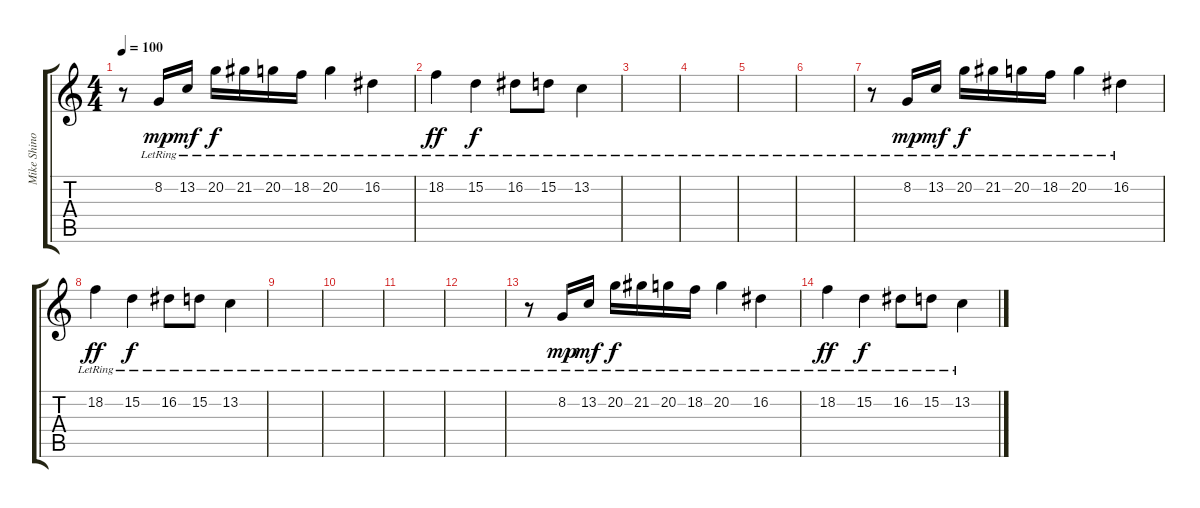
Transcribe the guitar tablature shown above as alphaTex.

\track ("Mike Shinoda - Piano (right hand)" "Mike Shino") {instrument acousticgrandpiano}
\staff {score tabs}
\tuning (Ab4 B3 G3 D3 A2 E2) {hide}
\ts (4 4)
\tempo 100
\clef g2
\ks c
r.8{dy f} 8.2{lr}.16{dy mp} 13.2{lr}.16{dy mf} 20.2{lr}.16{dy f} 21.2{lr}.16 20.2{lr}.16 18.2{lr}.16 20.2{lr}.4 16.2{lr}.4 |
18.2{lr}.4{dy ff} 15.2{lr}.4{dy f} 16.2{lr}.8 15.2{lr}.8 13.2{lr}.4 |
|
|
|
|
r.8 8.2{lr}.16{dy mp} 13.2{lr}.16{dy mf} 20.2{lr}.16{dy f} 21.2{lr}.16 20.2{lr}.16 18.2{lr}.16 20.2{lr}.4 16.2{lr}.4 |
18.2{lr}.4{dy ff} 15.2{lr}.4{dy f} 16.2{lr}.8 15.2{lr}.8 13.2{lr}.4 |
|
|
|
|
r.8 8.2{lr}.16{dy mp} 13.2{lr}.16{dy mf} 20.2{lr}.16{dy f} 21.2{lr}.16 20.2{lr}.16 18.2{lr}.16 20.2{lr}.4 16.2{lr}.4 |
18.2{lr}.4{dy ff} 15.2{lr}.4{dy f} 16.2{lr}.8 15.2{lr}.8 13.2{lr}.4
